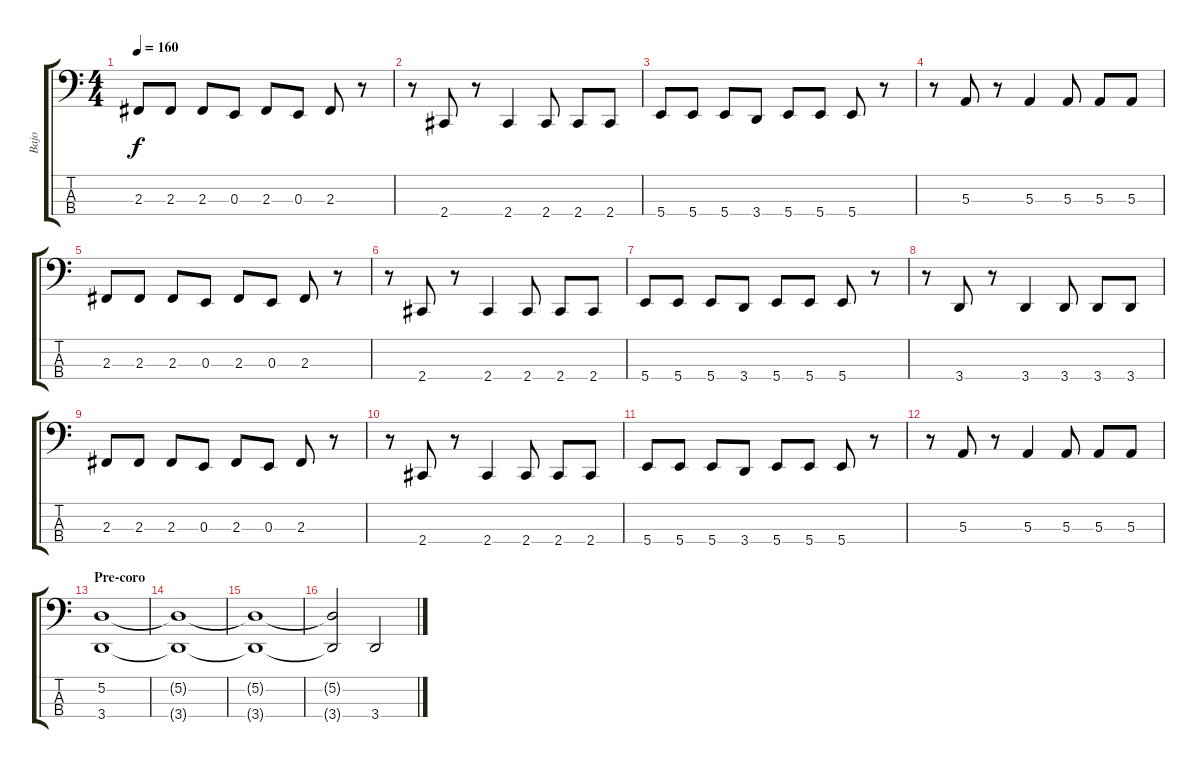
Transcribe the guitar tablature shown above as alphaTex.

\track ("Bajo" "Bajo") {instrument electricbasspick}
\staff {score tabs}
\tuning (D2 A1 E1 B0) {hide}
\ts (4 4)
\tempo 160
\clef f4
\ks c
2.3.8{dy f} 2.3.8 2.3.8 0.3.8 2.3.8 0.3.8 2.3.8 r.8 |
r.8 2.4.8 r.8 2.4.4 2.4.8 2.4.8 2.4.8 |
5.4.8 5.4.8 5.4.8 3.4.8 5.4.8 5.4.8 5.4.8 r.8 |
r.8 5.3.8 r.8 5.3.4 5.3.8 5.3.8 5.3.8 |
2.3.8 2.3.8 2.3.8 0.3.8 2.3.8 0.3.8 2.3.8 r.8 |
r.8 2.4.8 r.8 2.4.4 2.4.8 2.4.8 2.4.8 |
5.4.8 5.4.8 5.4.8 3.4.8 5.4.8 5.4.8 5.4.8 r.8 |
r.8 3.4.8 r.8 3.4.4 3.4.8 3.4.8 3.4.8 |
2.3.8 2.3.8 2.3.8 0.3.8 2.3.8 0.3.8 2.3.8 r.8 |
r.8 2.4.8 r.8 2.4.4 2.4.8 2.4.8 2.4.8 |
5.4.8 5.4.8 5.4.8 3.4.8 5.4.8 5.4.8 5.4.8 r.8 |
r.8 5.3.8 r.8 5.3.4 5.3.8 5.3.8 5.3.8 |
\section ("" "Pre-coro")
(5.2 3.4).1 |
(5.2{t} 3.4{t}).1 |
(5.2{t} 3.4{t}).1 |
(5.2{t} 3.4{t}).2 3.4{ss}.2
